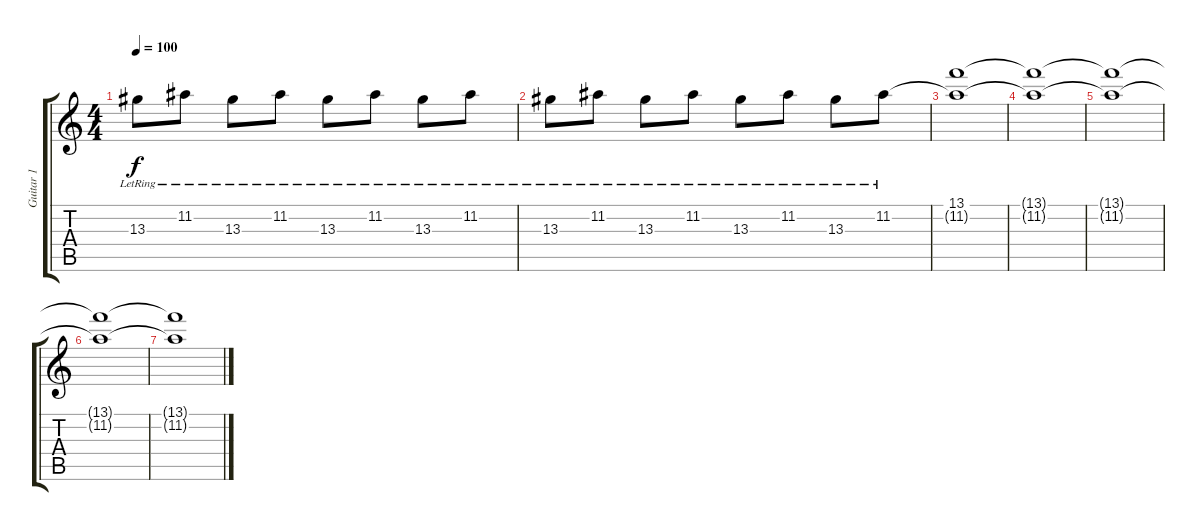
\track ("Guitar 1" "Guitar 1") {instrument acousticguitarsteel}
\staff {score tabs}
\tuning (E4 B3 G3 D3 A2 E2) {hide}
\ts (4 4)
\tempo 100
\clef g2
\ks c
13.3{lr}.8{dy f} 11.2{lr}.8 13.3{lr}.8 11.2{lr}.8 13.3{lr}.8 11.2{lr}.8 13.3{lr}.8 11.2{lr}.8 |
13.3{lr}.8 11.2{lr}.8 13.3{lr}.8 11.2{lr}.8 13.3{lr}.8 11.2{lr}.8 13.3{lr}.8 11.2{lr}.8 |
(13.1 11.2{t}).1 |
(13.1{t} 11.2{t}).1 |
(13.1{t} 11.2{t}).1 |
(13.1{t} 11.2{t}).1 |
(13.1{t} 11.2{t}).1
